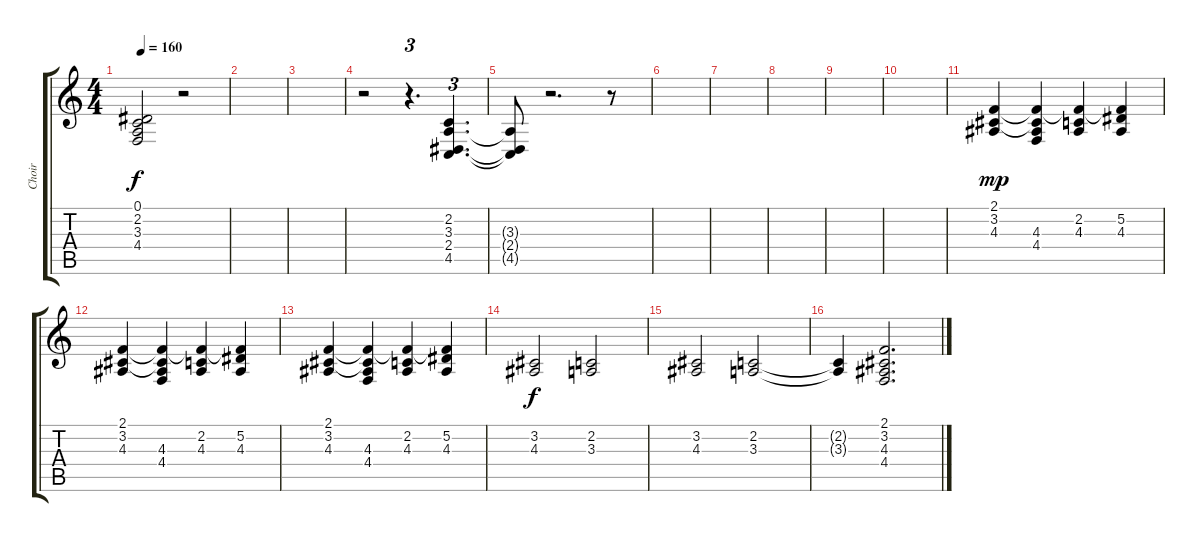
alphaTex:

\track ("Choir " "Choir ") {instrument choiraahs}
\staff {score tabs}
\tuning (Eb4 Bb3 Gb3 Db3 Ab2 Eb2) {hide}
\ts (4 4)
\tempo 160
\clef g2
\ks c
(0.1 2.2 3.3 4.4).2{dy f} r.2 |
|
|
r.2 r.4{d tu (3 2)} (2.2 3.3 2.4 4.5).4{d tu (3 2)} |
(3.3{t} 2.4{t} 4.5{t}).8 r.2{d} r.8 |
|
|
|
\section ("" "")
|
|
(2.1 3.2 4.3).4{dy mp} (2.1{t} 3.2{t} 4.3 4.4).4 (2.1{t} 2.2 4.3).4 (2.1{t} 5.2 4.3).4 |
(2.1 3.2 4.3).4 (2.1{t} 3.2{t} 4.3 4.4).4 (2.1{t} 2.2 4.3).4 (2.1{t} 5.2 4.3).4 |
(2.1 3.2 4.3).4 (2.1{t} 3.2{t} 4.3 4.4).4 (2.1{t} 2.2 4.3).4 (2.1{t} 5.2 4.3).4 |
(3.2 4.3).2{dy f} (2.2 3.3).2 |
(3.2 4.3).2 (2.2 3.3).2 |
(2.2{t} 3.3{t}).4 (2.1 3.2 4.3 4.4).2{d}
